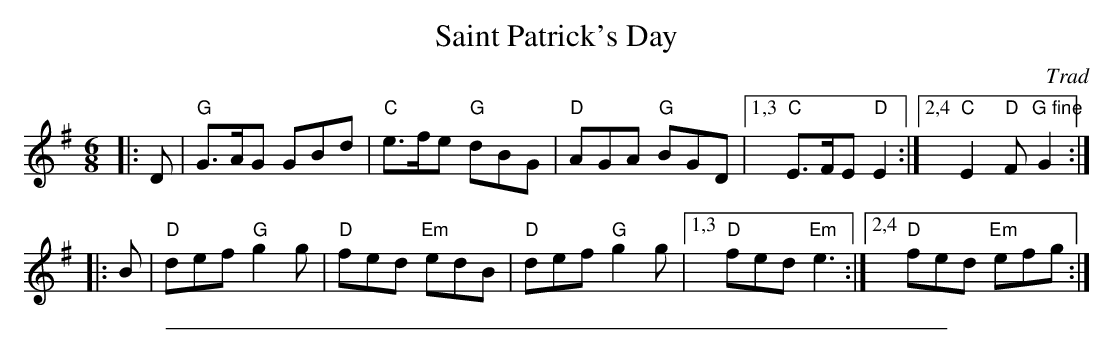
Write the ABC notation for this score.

X:1
T: Saint Patrick's Day
O:Trad
M:6/8
K:G
|: D \
| "G"G>AG GBd | "C"e>fe "G"dBG | "D"AGA "G"BGD |1,3 "C"E>FE "D"E2 :|2,4 "C"E2"D"F "G fine"G2 :|
|: B \
| "D"def "G"g2g | "D"fed "Em"edB | "D"def "G"g2g |1,3 "D"fed "Em"e3 \
                                                :|2,4 "D"fed "Em"efg :|
